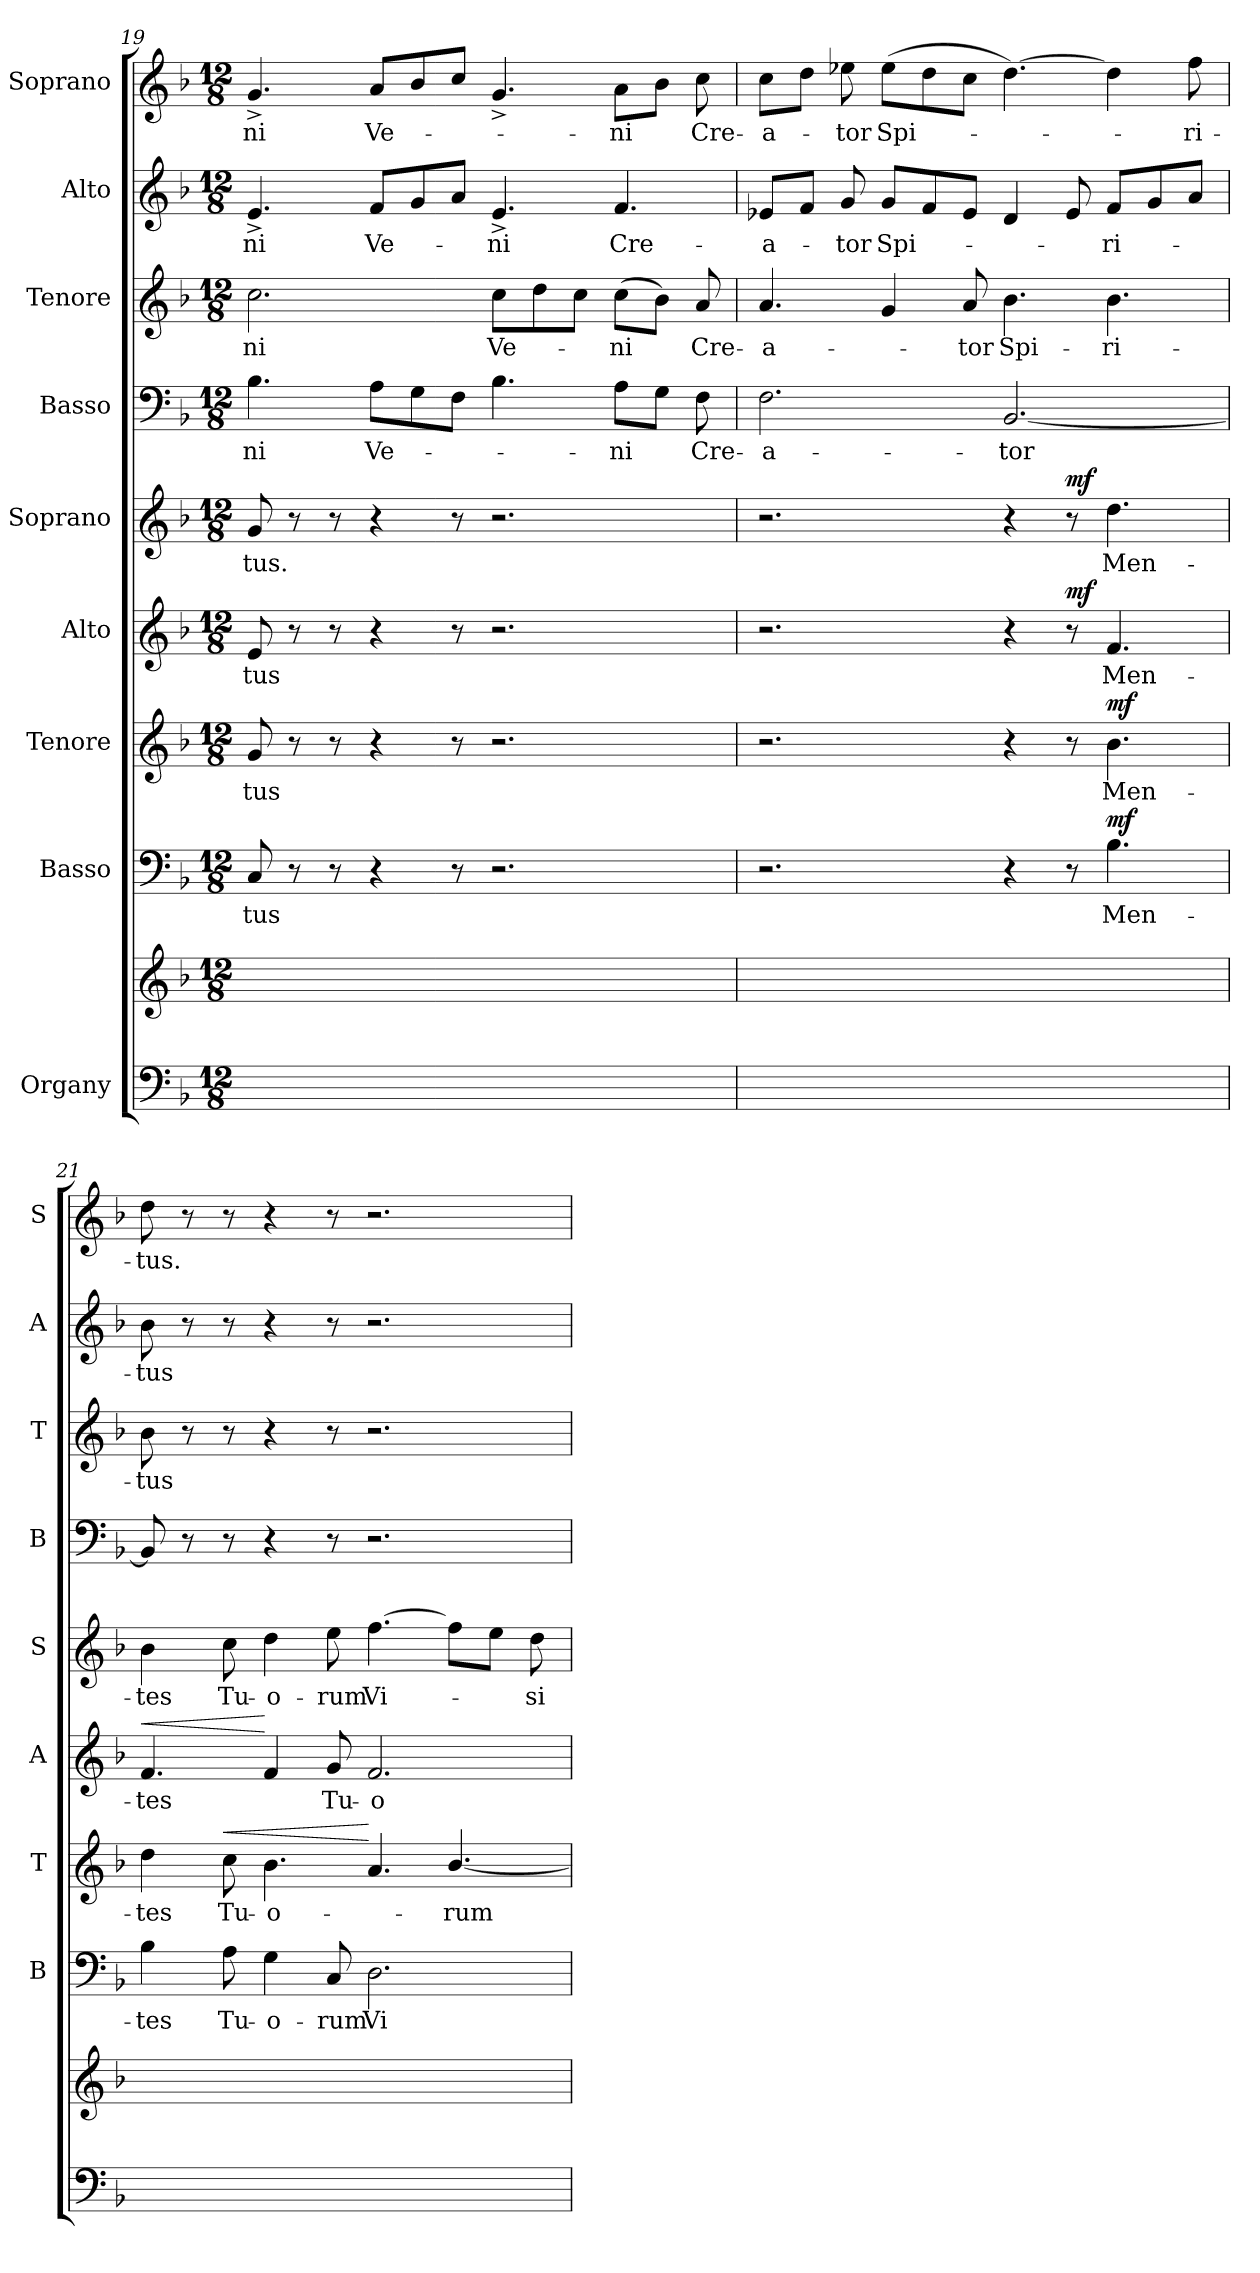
**kern	**kern	**kern	**text	**dynam	**kern	**text	**dynam	**kern	**text	**dynam	**kern	**text	**dynam	**kern	**text	**kern	**text	**kern	**text	**kern	**text
*part9	*part9	*part8	*part8	*part8	*part7	*part7	*part7	*part6	*part6	*part6	*part5	*part5	*part5	*part4	*part4	*part3	*part3	*part2	*part2	*part1	*part1
*staff10	*staff9	*staff8	*staff8	*staff8	*staff7	*staff7	*staff7	*staff6	*staff6	*staff6	*staff5	*staff5	*staff5	*staff4	*staff4	*staff3	*staff3	*staff2	*staff2	*staff1	*staff1
*I"Organy	*	*I"Basso	*	*	*I"Tenore	*	*	*I"Alto	*	*	*I"Soprano	*	*	*I"Basso	*	*I"Tenore	*	*I"Alto	*	*I"Soprano	*
*	*	*I'B	*	*	*I'T	*	*	*I'A	*	*	*I'S	*	*	*I'B	*	*I'T	*	*I'A	*	*I'S	*
*clefF4	*clefG2	*clefF4	*	*	*clefG2	*	*	*clefG2	*	*	*clefG2	*	*	*clefF4	*	*clefG2	*	*clefG2	*	*clefG2	*
*	*	*	*	*	*ITrd7c12	*	*	*	*	*	*	*	*	*	*	*ITrd7c12	*	*	*	*	*
*k[b-]	*k[b-]	*k[b-]	*	*	*k[b-]	*	*	*k[b-]	*	*	*k[b-]	*	*	*k[b-]	*	*k[b-]	*	*k[b-]	*	*k[b-]	*
*M12/8	*M12/8	*M12/8	*	*	*M12/8	*	*	*M12/8	*	*	*M12/8	*	*	*M12/8	*	*M12/8	*	*M12/8	*	*M12/8	*
=19	=19	=19	=19	=19	=19	=19	=19	=19	=19	=19	=19	=19	=19	=19	=19	=19	=19	=19	=19	=19	=19
1.ryy	1.ryy	8C/	-tus	.	8G/	-tus	.	8e/	-tus	.	8g/	-tus.	.	4.B-\	-ni	2.c\	-ni	4.e^>/	-ni	4.g^>/	-ni
.	.	8r	.	.	8r	.	.	8r	.	.	8r	.	.	.	.	.	.	.	.	.	.
.	.	8r	.	.	8r	.	.	8r	.	.	8r	.	.	.	.	.	.	.	.	.	.
.	.	4r	.	.	4r	.	.	4r	.	.	4r	.	.	8A\L	Ve-	.	.	8f/L	Ve-	8a/L	Ve-
.	.	.	.	.	.	.	.	.	.	.	.	.	.	8G\	.	.	.	8g/	.	8b-/	.
.	.	8r	.	.	8r	.	.	8r	.	.	8r	.	.	8F\J	.	.	.	8a/J	.	8cc/J	.
.	.	2.r	.	.	2.r	.	.	2.r	.	.	2.r	.	.	4.B-\	.	8c\L	Ve-	4.e^>/	-ni	4.g^>/	.
.	.	.	.	.	.	.	.	.	.	.	.	.	.	.	.	8d\	.	.	.	.	.
.	.	.	.	.	.	.	.	.	.	.	.	.	.	.	.	8c\J	.	.	.	.	.
.	.	.	.	.	.	.	.	.	.	.	.	.	.	8A\L	-ni	(8c\L	-ni	4.f/	Cre-	8a\L	-ni
.	.	.	.	.	.	.	.	.	.	.	.	.	.	8G\J	.	8B-\J)	.	.	.	8b-\J	.
.	.	.	.	.	.	.	.	.	.	.	.	.	.	8F\	Cre-	8A/	Cre-	.	.	8cc\	Cre-
=20	=20	=20	=20	=20	=20	=20	=20	=20	=20	=20	=20	=20	=20	=20	=20	=20	=20	=20	=20	=20	=20
1.ryy	1.ryy	2.r	.	.	2.r	.	.	2.r	.	.	2.r	.	.	2.F\	-a-	4.A/	-a-	8e-X/L	-a-	8cc\L	-a-
.	.	.	.	.	.	.	.	.	.	.	.	.	.	.	.	.	.	8f/J	.	8dd\J	.
.	.	.	.	.	.	.	.	.	.	.	.	.	.	.	.	.	.	8g/	-tor	8ee-X\	-tor
.	.	.	.	.	.	.	.	.	.	.	.	.	.	.	.	4G/	.	8g/L	Spi-	(8ee-\L	Spi-
.	.	.	.	.	.	.	.	.	.	.	.	.	.	.	.	.	.	8f/	.	8dd\	.
.	.	.	.	.	.	.	.	.	.	.	.	.	.	.	.	8A/	-tor	8e-/J	.	8cc\J	.
.	.	4r	.	.	4r	.	.	4r	.	.	4r	.	.	[2.BB-/	-tor	4.B-\	Spi-	4d/	.	[4.dd\)	.
!	!	!	!	!	!	!	!	!	!	!LO:DY:a	!	!	!LO:DY:a	!	!	!	!	!	!	!	!
.	.	8r	.	.	8r	.	.	8r	.	mf	8r	.	mf	.	.	.	.	8e-/	.	.	.
!	!	!	!	!LO:DY:a	!	!	!LO:DY:a	!	!	!	!	!	!	!	!	!	!	!	!	!	!
.	.	4.B-\	Men-	mf	4.B-\	Men-	mf	4.f/	Men-	.	4.dd\	Men-	.	.	.	4.B-\	-ri-	8f/L	-ri-	4dd\]	.
.	.	.	.	.	.	.	.	.	.	.	.	.	.	.	.	.	.	8g/	.	.	.
.	.	.	.	.	.	.	.	.	.	.	.	.	.	.	.	.	.	8a/J	.	8ff\	-ri-
=21	=21	=21	=21	=21	=21	=21	=21	=21	=21	=21	=21	=21	=21	=21	=21	=21	=21	=21	=21	=21	=21
!	!	!	!	!	!	!	!	!	!	!LO:HP:a	!	!	!	!	!	!	!	!	!	!	!
1.ryy	1.ryy	4B-\	-tes	.	4d\	-tes	.	4.f/	-tes	<	4b-\	-tes	.	8BB-/]	.	8B-\	-tus	8b-\	-tus	8dd\	-tus.
.	.	.	.	.	.	.	.	.	.	.	.	.	.	8r	.	8r	.	8r	.	8r	.
!	!	!	!	!	!	!	!LO:HP:a	!	!	!	!	!	!	!	!	!	!	!	!	!	!
.	.	8A\	Tu-	.	8c\	Tu-	<	.	.	.	8cc\	Tu-	.	8r	.	8r	.	8r	.	8r	.
.	.	4G\	-o-	.	4.B-\	-o-	.	4f/	.	[	4dd\	-o-	.	4r	.	4r	.	4r	.	4r	.
.	.	8C/	-rum	.	.	.	.	8g/	Tu-	.	8ee\	-rum	.	8r	.	8r	.	8r	.	8r	.
.	.	2.D\	Vi-	.	4.A/	.	[	2.f/	-o-	.	[4.ff\	Vi-	.	2.r	.	2.r	.	2.r	.	2.r	.
.	.	.	.	.	[4.B-/	-rum	.	.	.	.	8ff\L]	.	.	.	.	.	.	.	.	.	.
.	.	.	.	.	.	.	.	.	.	.	8ee\J	.	.	.	.	.	.	.	.	.	.
.	.	.	.	.	.	.	.	.	.	.	8dd\	-si-	.	.	.	.	.	.	.	.	.
=	=	=	=	=	=	=	=	=	=	=	=	=	=	=	=	=	=	=	=	=	=
*-	*-	*-	*-	*-	*-	*-	*-	*-	*-	*-	*-	*-	*-	*-	*-	*-	*-	*-	*-	*-	*-
